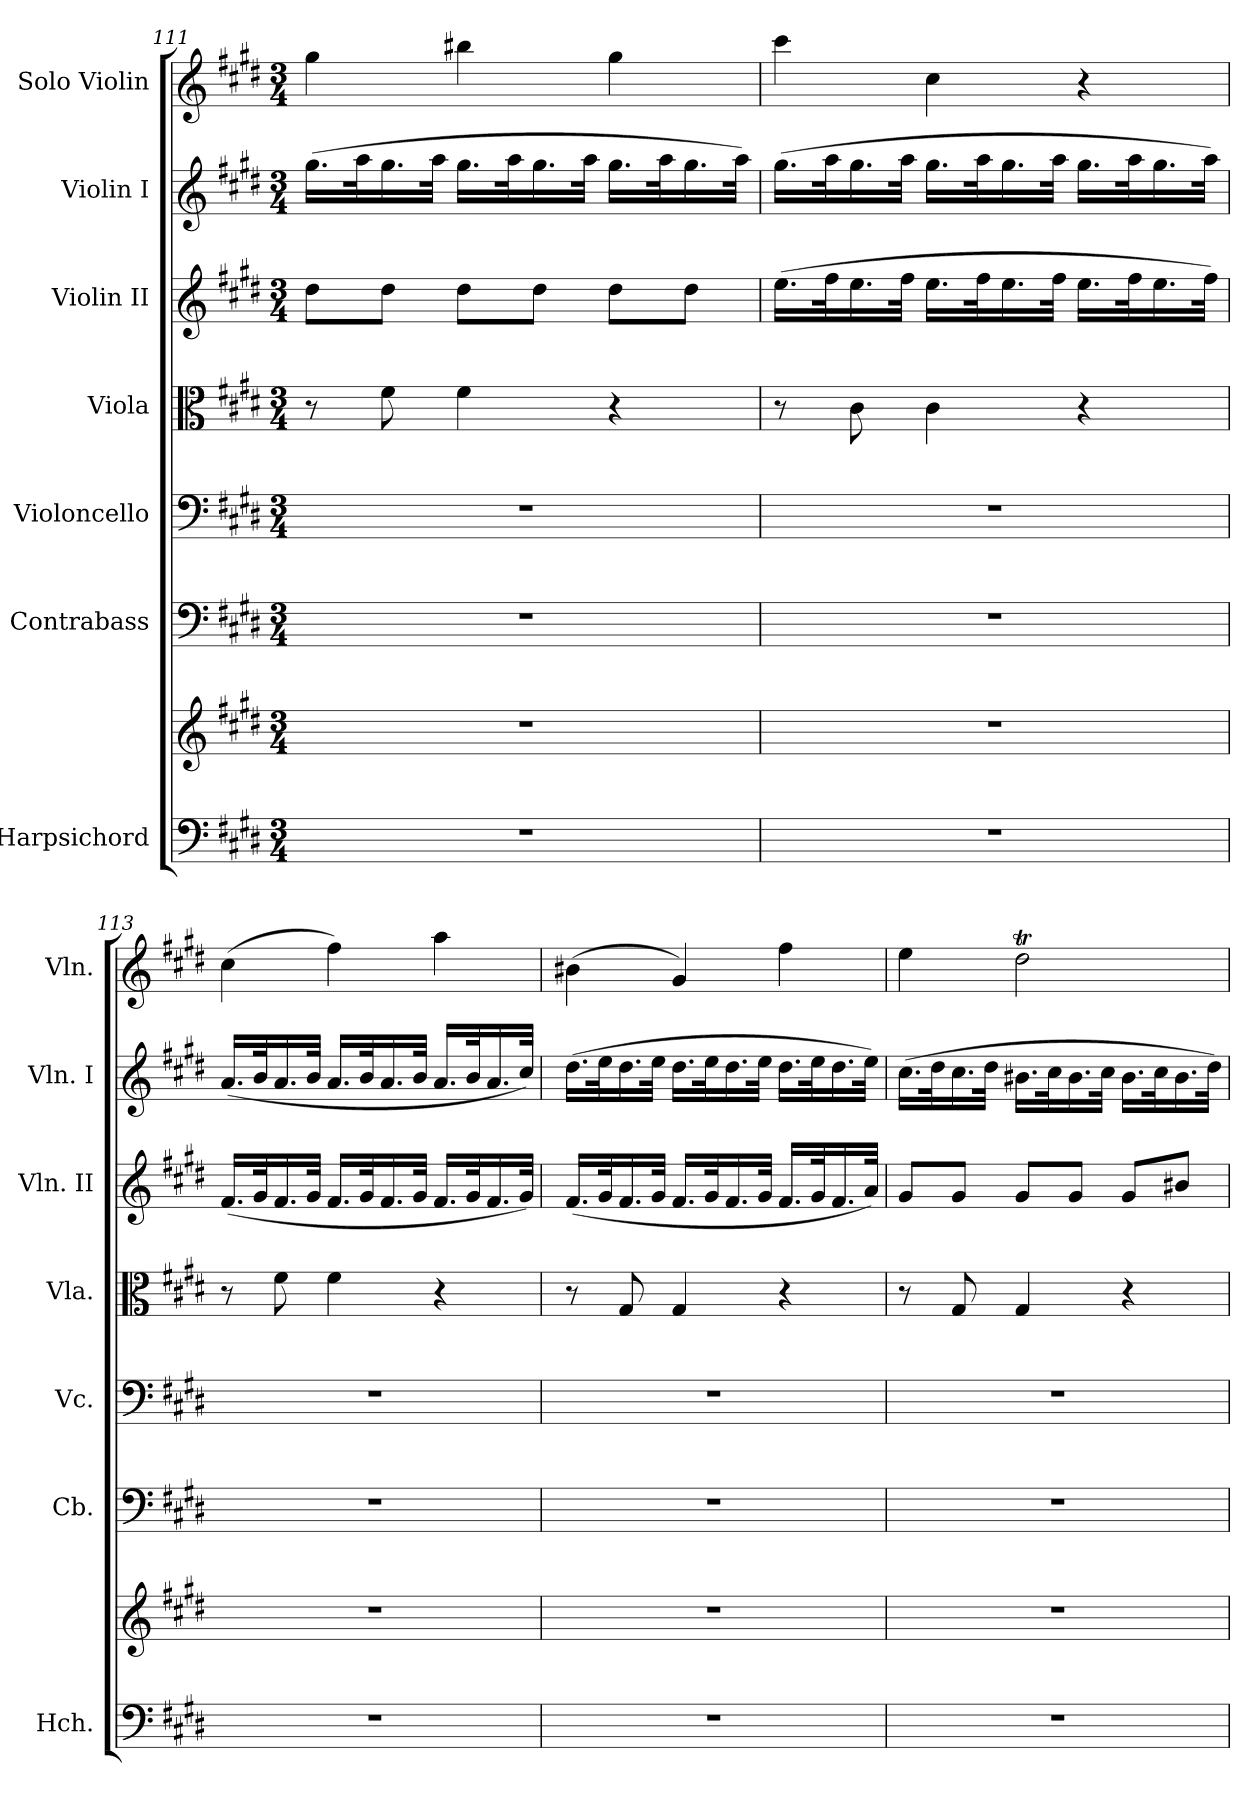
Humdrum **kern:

**kern	**kern	**kern	**kern	**kern	**kern	**kern	**kern
*part7	*part7	*part6	*part5	*part4	*part3	*part2	*part1
*staff8	*staff7	*staff6	*staff5	*staff4	*staff3	*staff2	*staff1
*I"Harpsichord	*	*I"Contrabass	*I"Violoncello	*I"Viola	*I"Violin II	*I"Violin I	*I"Solo Violin
*I'Hch.	*	*I'Cb.	*I'Vc.	*I'Vla.	*I'Vln. II	*I'Vln. I	*I'Vln.
*clefF4	*clefG2	*clefF4	*clefF4	*clefC3	*clefG2	*clefG2	*clefG2
*	*	*ITrd7c12	*	*	*	*	*
*k[f#c#g#d#]	*k[f#c#g#d#]	*k[f#c#g#d#]	*k[f#c#g#d#]	*k[f#c#g#d#]	*k[f#c#g#d#]	*k[f#c#g#d#]	*k[f#c#g#d#]
*M3/4	*M3/4	*M3/4	*M3/4	*M3/4	*M3/4	*M3/4	*M3/4
=111	=111	=111	=111	=111	=111	=111	=111
2.r	2.r	2.r	2.r	8r	8dd#\L	(>16.gg#\LL	4gg#\
.	.	.	.	.	.	32aa\K	.
.	.	.	.	8f#\	8dd#\J	16.gg#\	.
.	.	.	.	.	.	32aa\JJk	.
.	.	.	.	4f#\	8dd#\L	16.gg#\LL	4bb#X\
.	.	.	.	.	.	32aa\K	.
.	.	.	.	.	8dd#\J	16.gg#\	.
.	.	.	.	.	.	32aa\JJk	.
.	.	.	.	4r	8dd#\L	16.gg#\LL	4gg#\
.	.	.	.	.	.	32aa\K	.
.	.	.	.	.	8dd#\J	16.gg#\	.
.	.	.	.	.	.	32aa\JJk)	.
!!LO:PB:g=z
=112	=112	=112	=112	=112	=112	=112	=112
2.r	2.r	2.r	2.r	8r	(>16.ee\LL	(>16.gg#\LL	4ccc#\
.	.	.	.	.	32ff#\K	32aa\K	.
.	.	.	.	8c#\	16.ee\	16.gg#\	.
.	.	.	.	.	32ff#\JJk	32aa\JJk	.
.	.	.	.	4c#\	16.ee\LL	16.gg#\LL	4cc#\
.	.	.	.	.	32ff#\K	32aa\K	.
.	.	.	.	.	16.ee\	16.gg#\	.
.	.	.	.	.	32ff#\JJk	32aa\JJk	.
.	.	.	.	4r	16.ee\LL	16.gg#\LL	4r
.	.	.	.	.	32ff#\K	32aa\K	.
.	.	.	.	.	16.ee\	16.gg#\	.
.	.	.	.	.	32ff#\JJk)	32aa\JJk)	.
=113	=113	=113	=113	=113	=113	=113	=113
2.r	2.r	2.r	2.r	8r	(<16.f#/LL	(<16.a/LL	(>4cc#\
.	.	.	.	.	32g#/K	32b/K	.
.	.	.	.	8f#\	16.f#/	16.a/	.
.	.	.	.	.	32g#/JJk	32b/JJk	.
.	.	.	.	4f#\	16.f#/LL	16.a/LL	4ff#\)
.	.	.	.	.	32g#/K	32b/K	.
.	.	.	.	.	16.f#/	16.a/	.
.	.	.	.	.	32g#/JJk	32b/JJk	.
.	.	.	.	4r	16.f#/LL	16.a/LL	4aa\
.	.	.	.	.	32g#/K	32b/K	.
.	.	.	.	.	16.f#/	16.a/	.
.	.	.	.	.	32g#/JJk)	32cc#/JJk)	.
!!LO:PB:g=z
=114	=114	=114	=114	=114	=114	=114	=114
2.r	2.r	2.r	2.r	8r	(<16.f#/LL	(>16.dd#\LL	(>4b#X\
.	.	.	.	.	32g#/K	32ee\K	.
.	.	.	.	8G#/	16.f#/	16.dd#\	.
.	.	.	.	.	32g#/JJk	32ee\JJk	.
.	.	.	.	4G#/	16.f#/LL	16.dd#\LL	4g#/)
.	.	.	.	.	32g#/K	32ee\K	.
.	.	.	.	.	16.f#/	16.dd#\	.
.	.	.	.	.	32g#/JJk	32ee\JJk	.
.	.	.	.	4r	16.f#/LL	16.dd#\LL	4ff#\
.	.	.	.	.	32g#/K	32ee\K	.
.	.	.	.	.	16.f#/	16.dd#\	.
.	.	.	.	.	32a/JJk)	32ee\JJk)	.
=115	=115	=115	=115	=115	=115	=115	=115
2.r	2.r	2.r	2.r	8r	8g#/L	(>16.cc#\LL	4ee\
.	.	.	.	.	.	32dd#\K	.
.	.	.	.	8G#/	8g#/J	16.cc#\	.
.	.	.	.	.	.	32dd#\JJk	.
.	.	.	.	4G#/	8g#/L	16.b#X\LL	2dd#t\
.	.	.	.	.	.	32cc#\K	.
.	.	.	.	.	8g#/J	16.b#\	.
.	.	.	.	.	.	32cc#\JJk	.
.	.	.	.	4r	8g#/L	16.b#\LL	.
.	.	.	.	.	.	32cc#\K	.
.	.	.	.	.	8b#X/J	16.b#\	.
.	.	.	.	.	.	32dd#\JJk)	.
=	=	=	=	=	=	=	=
*-	*-	*-	*-	*-	*-	*-	*-
